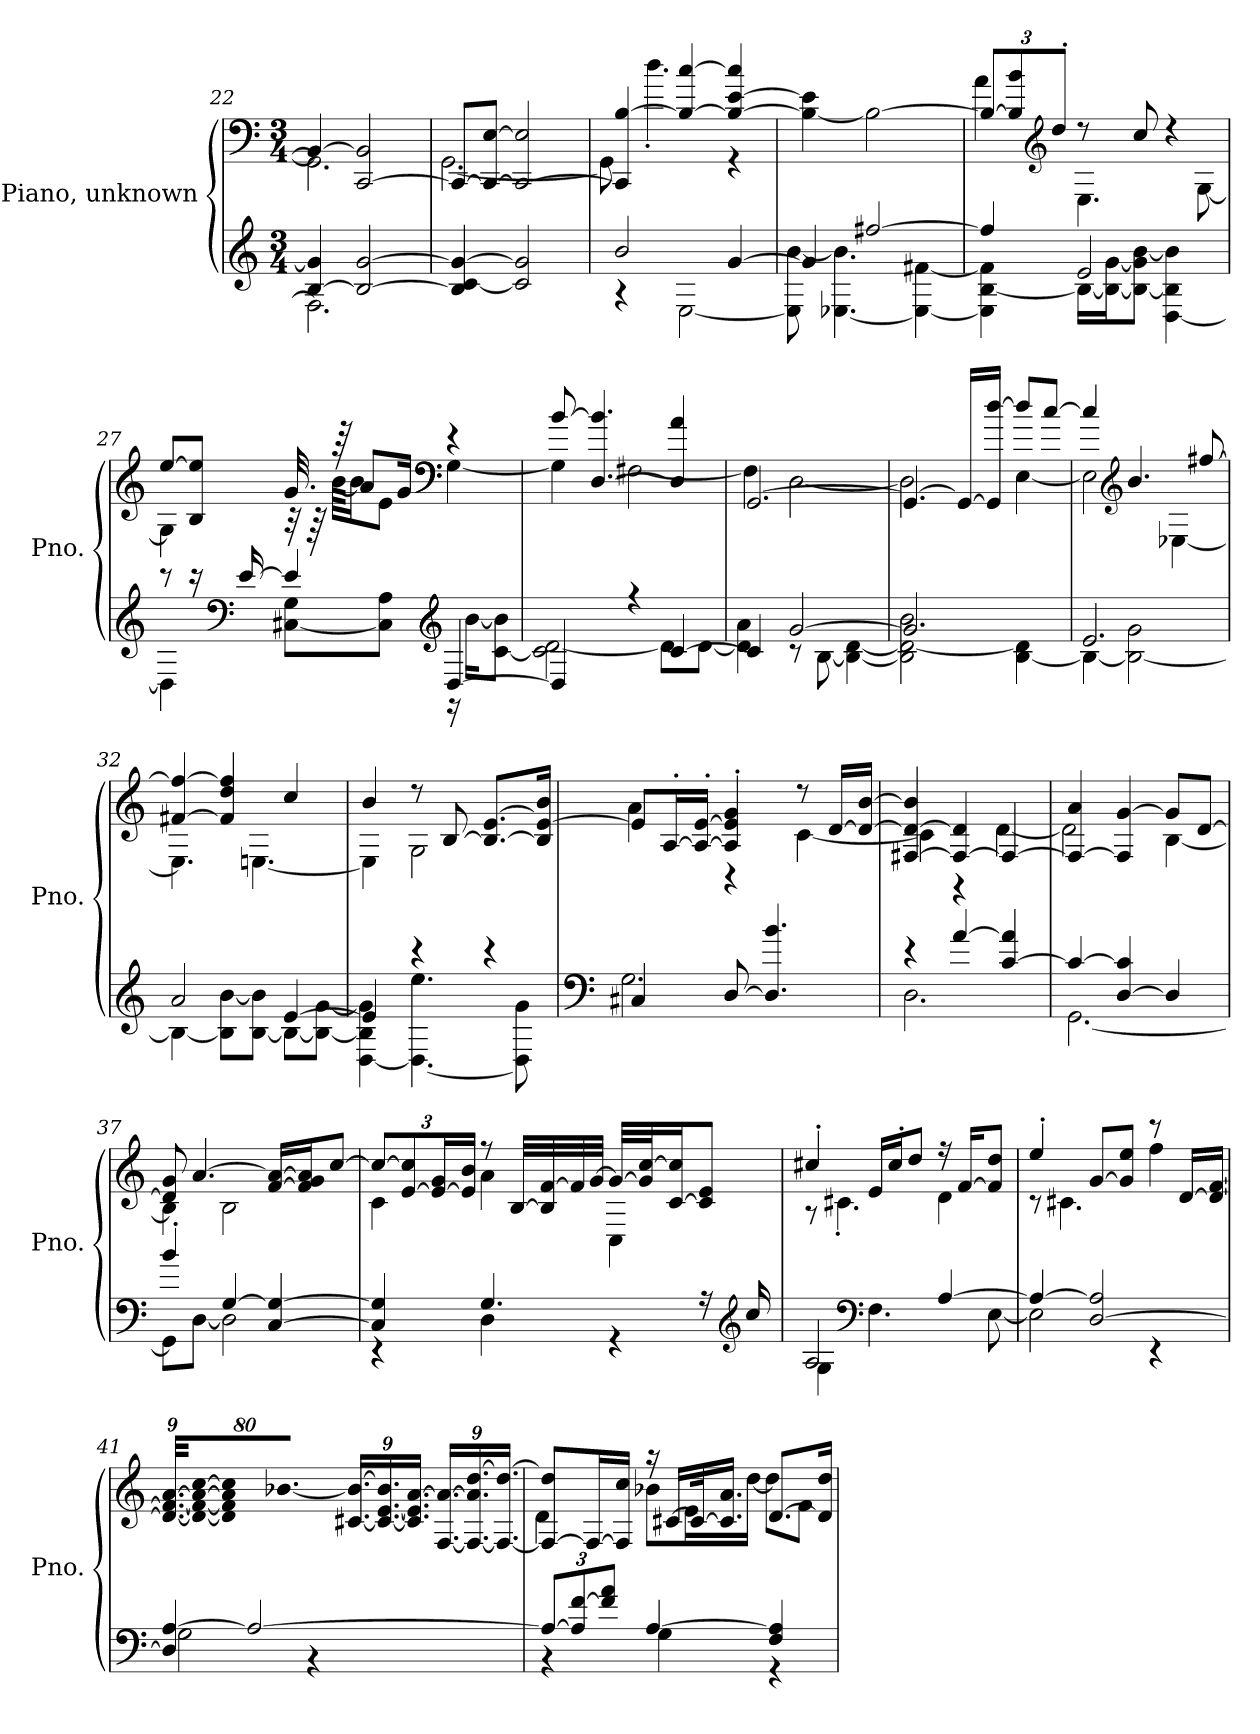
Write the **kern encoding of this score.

**kern	**kern
*part1	*part1
*staff2	*staff1
*I"Piano, unknown	*
*I'Pno.	*
!!LO:PB:g=z
*clefG2	*clefF4
*k[]	*k[]
*M3/4	*M3/4
=22	=22
*^	*^
[4B/ 4g/]	2.F\]	4BB/_	2.GG\]
2B/_ [2g/	.	[2CC/ 2BB/]	.
*v	*v	*	*
=23	=23	=23
4B/] [4c/ 4g/_	8CC/L_	[2.GG\
.	8CC/_ [8E/J	.
2c/] 2g/]	2CC/_ 2E/]	.
=24	=24	=24
*^	*	*
2b/	4r	4CC/] [4B/	8GG\]
.	.	.	4.dd'\
.	[2E\	4B/_ [4cc/	.
[4g/	.	4B/_ [4e/ 4cc/]	4r
*	*	*v	*v
=25	=25	=25
4g/]	8E\] [8b\	4B\_ 4e\]
.	[4.E-X\ 4.b\]	.
[2ff#X/	.	2B\_
.	4E-\_ [4f#X\	.
=26	=26	=26
*	*	*Xbrackettup
*	*	*^
4ff#/]	4E-\] [4B\ 4f#\]	12B/L_	4a\
.	.	12B/] 12b/	.
*	*	*clefG2	*
.	.	12dd'/J	.
2e/	16B\LL_	8r	4.E\
.	16B\_ [16g\J	.	.
.	8B\_ 8g\] [8b\J	8cc/	.
.	[4D\ 4B\] 4b\]	4r	.
.	.	.	[8G\
!!LO:LB:g=z	!!
=27	=27	=27	=27
8r	4D\]	[8ee/L	4G\]
16r	.	8B/ 8ee/]J	.
*clefF4	*	*	*
[16e/	.	.	.
4e/]	[8C#X\ 8G\L	32.g/	32r
.	.	.	64r
.	.	64r	[64b\KKLL
.	.	8a/L	16b\J]
.	8C#\] 8A\J	.	8e\J
.	.	16g/Jk	.
*clefG2	*	*clefF4	*
[4D/	16r	4r	[4G\
.	[16b\KL	.	.
.	[8c\ 8b\]J	.	.
=28	=28	=28	=28
4D/]	2c\] [2d\	[8b/	4G\]
.	.	[4.D/ 4.b/]	.
4r	.	.	[2F#X\
[4c/	8d\L]	4D/] 4a/	.
.	[8d\J	.	.
=29	=29	=29	=29
4c/]	4d\] 4a\	[2.GG/	4F#\]
[2g/	8r	.	[2D\
.	[8B\	.	.
.	4B\_ [4d\	.	.
=30	=30	=30	=30
2.g/]	2B\] 2d\_ 2b\	4.GG/_	2D\]
.	.	16GG/LL_	.
.	.	16GG/] [16dd/JJ	.
.	[4B\ 4d\]	8dd/L]	[4E\
.	.	[8cc/J	.
!!LO:LB:g=z	!!
=31	=31	=31	=31
2.e/	4B\_	4cc/]	2E\]
*	*	*clefG2	*
.	2B\_ 2g\	4.b/	.
.	.	.	[4E-X\
.	.	[8ff#X/	.
=32	=32	=32	=32
2a/	4B\_	[4f#X/ 4ff#/_	4.E-\]
.	8B\] [8b\L	4f#/] 4dd/ 4ff#/]	.
.	[8B\ 8b\]J	.	[4.En\
[4e/	8B\L_	4cc/	.
.	8B\_ [8g\J	.	.
=33	=33	=33	=33
4e/]	[4D\ 4B\] 4g\]	4b/	4E\]
4r	4.D\_ 4.ee\	8r	2G\
.	.	[8B/	.
4r	.	8.B/_ [8.e/L	.
.	8D\] 8g\	.	.
.	.	16B/] 16e/_ 16b/Jk	.
=34	=34	=34	=34
*clefF4	*	*	*
4C#X/	2.G\	8e/L]	4a\
.	.	[16A'/L	.
.	.	16A/_' [16e/'JJ	.
[8D/	.	4A/]' 4e/]' 4g/'	4r
4.D/] 4.b/	.	.	.
.	.	8r	[4c\
.	.	[16d/LL	.
.	.	16d/_ [16b/JJ	.
!!LO:LB:g=z	!!
=35	=35	=35	=35
4r	2.D\	[4F#X/ 4d/_ 4b/]	4c\]
[4a/	.	4F#/_ 4d/]	4r
[4c/ 4a/]	.	4F#/_	[4d\
=36	=36	=36	=36
4c/_	[2.GG\	4F#/_ 4a/	2d\]
[4D/ 4c/]	.	4F#/] [4g/	.
4D/]	.	8g/L]	[4B\
.	.	[8d/J	.
=37	=37	=37	=37
4b'/	8GG\L]	8d/] 8g/	4B\]
.	[8D\J	[4.a/	.
[4G/	2D\]	.	2B\
[4C/ 4G/_	.	[16f/ 16a/_LL	.
.	.	16f/] 16g/ 16a/]J	.
.	.	[8cc/J	.
=38	=38	=38	=38
4C/] 4G/]	4r	12cc/L_	4c\
.	.	[12e/ 12cc/]	.
.	.	24e/_ 24g/L	.
.	.	24e/] 24b/JJ	.
4.G/	4D\	8r	4a\
.	.	[32B/LLL	.
.	.	32B/] [32f/	.
.	.	32f/]	.
.	.	[32g/JJJ	.
.	4r	32g/LLL_	4C\
.	.	32g/] [32cc/J	.
.	.	[16c/ 16cc/]J	.
16r	.	8c/] 8e/J	.
*clefG2	*	*	*
16cc/	.	.	.
!!LO:LB:g=z	!!
=39	=39	=39	=39
2A/	4G\	4cc#X'/	8r
.	.	.	4.c#X'\
*clefF4	*	*	*
.	4.F\	16e/LL	.
.	.	16cc#'/J	.
.	.	8dd/J	.
[4A/	.	16r	4d\
.	.	[16f/KL	.
.	[8E\	8f/] 8dd/J	.
=40	=40	=40	=40
4A/_	2E\]	4ee'/	8r
.	.	.	4.c#X\
[2D/ 2A/]	.	[8g/L	.
.	.	8g/] 8ee/J	.
.	4r	8r	4ff\
.	.	[16d/LL	.
.	.	16d/_ [16f/JJ	.
*	*	*v	*v
=41	=41	=41
4D/] [4A/	2G\	36.d/_ 36.f/_ [36.a/KKL
!	!	!LO:N:vis=8
.	.	640%71d/_ 640%71f/_ 640%71a/_ [640%71cc/
!	!	!LO:N:vis=64
.	.	640%9d/] 640%9f/] 640%9a/] 640%9cc/]KKL
.	.	[18.b-X/JJ
2A/_	.	[18.c#X/ 18.b-/_LL
.	.	18.c#/_ [18.e/ 18.b-/]
.	.	18.c#/] 18.e/] [18.a/JJ
.	4r	[18.F/ 18.a/_LL
.	.	18.F/_ 18.a/] [18.dd/
.	.	18.F/_ 18.dd/_JJ
!!LO:LB:g=z
=42	=42	=42
*Xbrackettup	*	*
*	*	*^
12A/L_	4r	8F/_ 8dd/]L	4d\
12A/] [12f/	.	.	.
.	.	16F/L_	.
12f/] 12a/J	.	.	.
.	.	16F/] 16cc/JJ	.
[4A/	4G\	16r	8b-X\L
.	.	[16c#X/LL	.
.	.	32c#/K_	16e\L
.	.	16.c#/] 16.a/JJ	.
.	.	.	[16dd\JJ
4F/ 4A/]	4r	[8.d/L	8dd\L]
.	.	.	8f\J
.	.	16d/] 16dd/Jk	.
*v	*v	*	*
*	*v	*v
=	=
*-	*-
